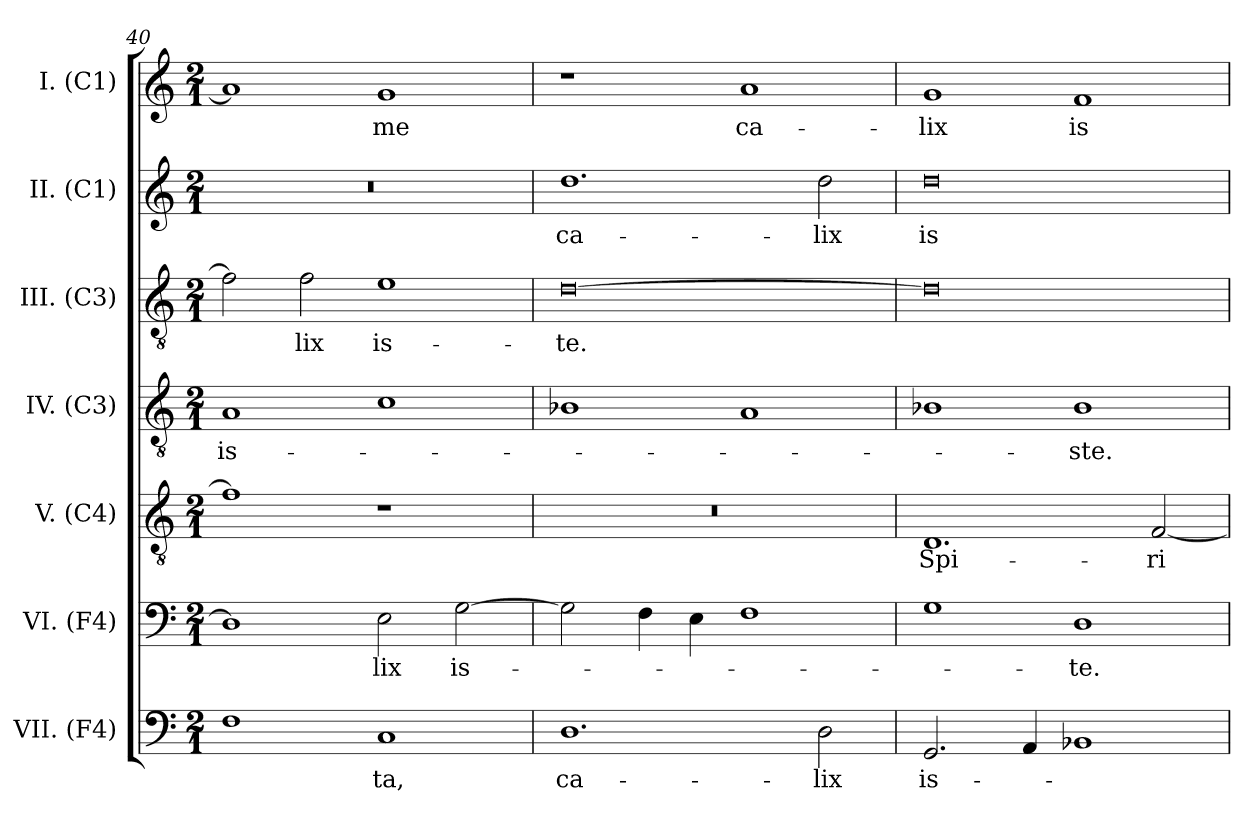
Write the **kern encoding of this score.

**kern	**text	**kern	**text	**kern	**text	**kern	**text	**kern	**text	**kern	**text	**kern	**text
*part7	*part7	*part6	*part6	*part5	*part5	*part4	*part4	*part3	*part3	*part2	*part2	*part1	*part1
*staff7	*staff7	*staff6	*staff6	*staff5	*staff5	*staff4	*staff4	*staff3	*staff3	*staff2	*staff2	*staff1	*staff1
*I"VII. (F4)	*	*I"VI. (F4)	*	*I"V. (C4)	*	*I"IV. (C3)	*	*I"III. (C3)	*	*I"II. (C1)	*	*I"I. (C1)	*
*I'VII.	*	*I'VI.	*	*I'V.	*	*I'IV.	*	*I'III.	*	*I'II.	*	*I'I.	*
*clefF4	*	*clefF4	*	*clefGv2	*	*clefGv2	*	*clefGv2	*	*clefG2	*	*clefG2	*
*	*	*	*	*ITrd7c12	*	*	*	*	*	*	*	*	*
*k[]	*	*k[]	*	*k[]	*	*k[]	*	*k[]	*	*k[]	*	*k[]	*
*C:	*	*C:	*	*C:	*	*C:	*	*C:	*	*C:	*	*C:	*
*M2/1	*	*M2/1	*	*M2/1	*	*M2/1	*	*M2/1	*	*M2/1	*	*M2/1	*
=40	=40	=40	=40	=40	=40	=40	=40	=40	=40	=40	=40	=40	=40
!	!	!	!	!	!	!	!LO:LY:b:color=#000000	!	!	!LO:N:vis=1	!	!	!
1Fi	.	1Di]	.	1Fi]	.	1Ai	is-	2fi\]	.	0r	.	1ai]	.
!	!	!	!	!	!	!	!	!	!LO:LY:b:color=#000000	!	!	!	!
.	.	.	.	.	.	.	.	2fi\	-lix	.	.	.	.
!	!LO:LY:b:color=#000000	!	!	!	!	!	!	!	!	!	!	!	!
!	!	!	!LO:LY:b:color=#000000	!	!	!	!	!	!	!	!	!	!
!	!	!	!	!	!	!	!	!	!LO:LY:b:color=#000000	!	!	!	!
!	!	!	!	!	!	!	!	!	!	!	!	!	!LO:LY:b:color=#000000
1Ci	-ta,	2Ei\	-lix	1r	.	1ci	.	1ei	is-	.	.	1gi	me
!	!	!	!LO:LY:b:color=#000000	!	!	!	!	!	!	!	!	!	!
.	.	[2Gi\	is-	.	.	.	.	.	.	.	.	.	.
!!LO:PB:g=z
=41	=41	=41	=41	=41	=41	=41	=41	=41	=41	=41	=41	=41	=41
!	!LO:LY:b:color=#000000	!	!	!LO:N:vis=1	!	!	!	!	!	!	!	!	!
!	!	!	!	!	!	!	!	!	!LO:LY:b:color=#000000	!	!	!	!
!	!	!	!	!	!	!	!	!	!	!	!LO:LY:b:color=#000000	!	!
1.Di	ca-	2Gi\]	.	0r	.	1B-Xi	.	[0di	-te.	1.ddi	ca-	1r	.
.	.	4Fi\	.	.	.	.	.	.	.	.	.	.	.
.	.	4Ei\	.	.	.	.	.	.	.	.	.	.	.
!	!	!	!	!	!	!	!	!	!	!	!	!	!LO:LY:b:color=#000000
.	.	1Fi	.	.	.	1Ai	.	.	.	.	.	1ai	ca-
!	!LO:LY:b:color=#000000	!	!	!	!	!	!	!	!	!	!	!	!
!	!	!	!	!	!	!	!	!	!	!	!LO:LY:b:color=#000000	!	!
2Di\	-lix	.	.	.	.	.	.	.	.	2ddi\	-lix	.	.
=42	=42	=42	=42	=42	=42	=42	=42	=42	=42	=42	=42	=42	=42
!	!LO:LY:b:color=#000000	!	!	!	!	!	!	!	!	!	!	!	!
!	!	!	!	!	!LO:LY:b:color=#000000	!	!	!	!	!	!	!	!
!	!	!	!	!	!	!	!	!	!	!	!LO:LY:b:color=#000000	!	!
!	!	!	!	!	!	!	!	!	!	!	!	!	!LO:LY:b:color=#000000
2.GGi/	is-	1Gi	.	1.DDi	Spi-	1B-Xi	.	0di]	.	0ddi	is-	1gi	-lix
4AAi/	.	.	.	.	.	.	.	.	.	.	.	.	.
!	!	!	!LO:LY:b:color=#000000	!	!	!	!	!	!	!	!	!	!
!	!	!	!	!	!	!	!LO:LY:b:color=#000000	!	!	!	!	!	!
!	!	!	!	!	!	!	!	!	!	!	!	!	!LO:LY:b:color=#000000
1BB-Xi	.	1Di	-te.	.	.	1B-i	-ste.	.	.	.	.	1fi	is-
!	!	!	!	!	!LO:LY:b:color=#000000	!	!	!	!	!	!	!	!
.	.	.	.	[2FFi/	-ri-	.	.	.	.	.	.	.	.
=	=	=	=	=	=	=	=	=	=	=	=	=	=
*-	*-	*-	*-	*-	*-	*-	*-	*-	*-	*-	*-	*-	*-
